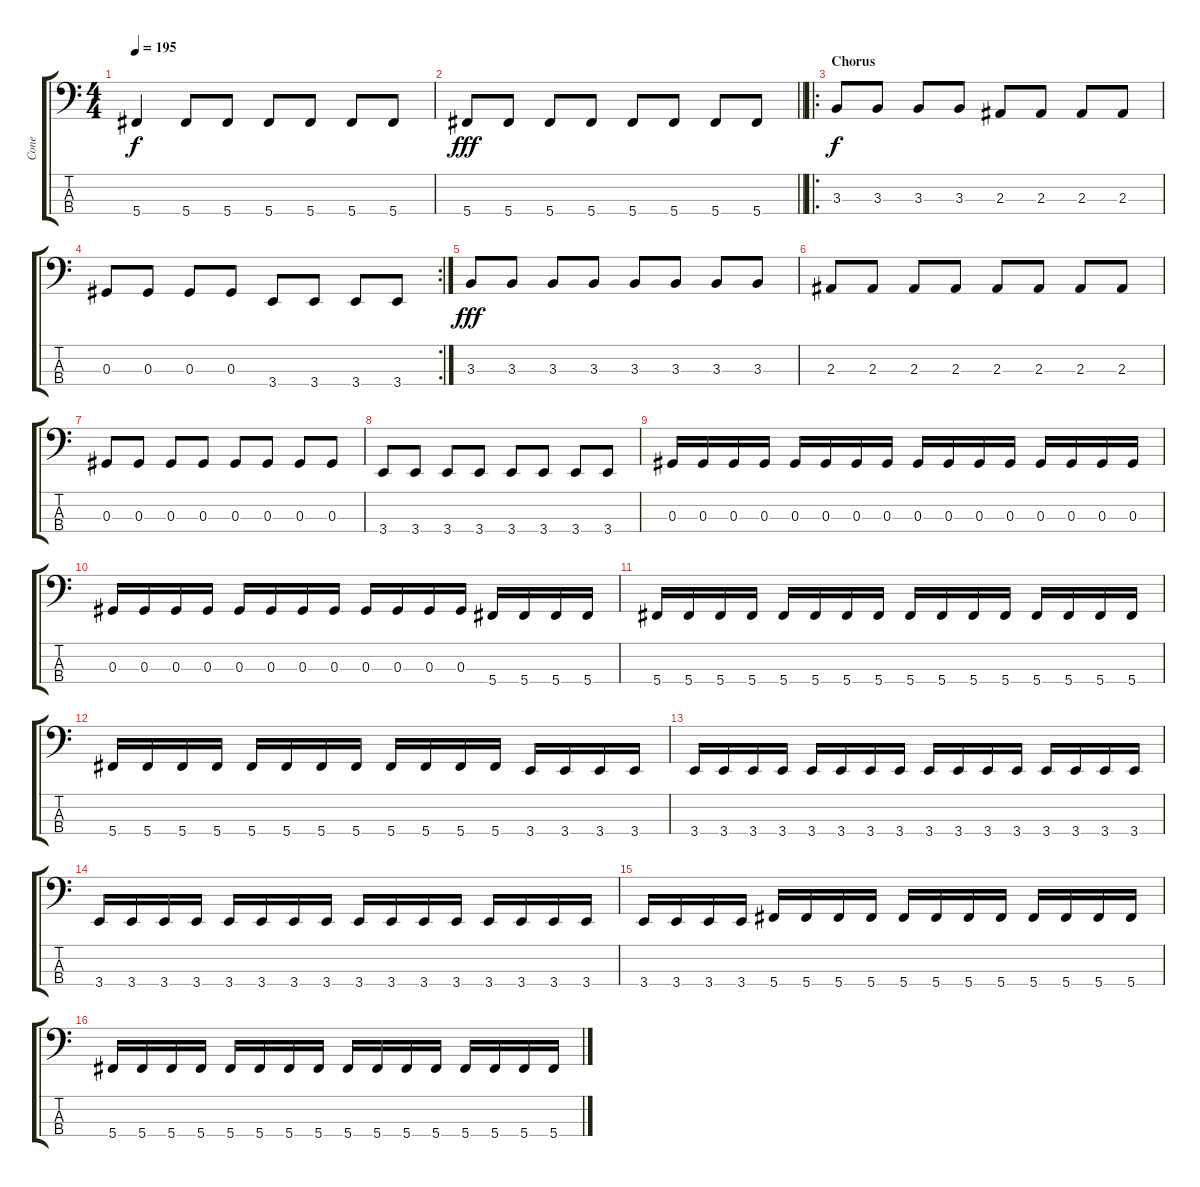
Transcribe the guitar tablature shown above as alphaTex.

\track ("Cone" "Cone") {instrument slapbass2}
\staff {score tabs}
\tuning (Gb2 Db2 Ab1 Db1) {hide}
\ts (4 4)
\tempo 195
\clef f4
\ks c
5.4.4{dy f} 5.4.8 5.4.8 5.4.8 5.4.8 5.4.8 5.4.8 |
\barLineRight lightlight
5.4.8{dy fff} 5.4.8 5.4.8 5.4.8 5.4.8 5.4.8 5.4.8 5.4.8 |
\ro
\section ("" "Chorus")
3.3.8{dy f} 3.3.8 3.3.8 3.3.8 2.3.8 2.3.8 2.3.8 2.3.8 |
\rc 2
0.3.8 0.3.8 0.3.8 0.3.8 3.4.8 3.4.8 3.4.8 3.4.8 |
3.3.8{dy fff} 3.3.8 3.3.8 3.3.8 3.3.8 3.3.8 3.3.8 3.3.8 |
2.3.8 2.3.8 2.3.8 2.3.8 2.3.8 2.3.8 2.3.8 2.3.8 |
0.3.8 0.3.8 0.3.8 0.3.8 0.3.8 0.3.8 0.3.8 0.3.8 |
3.4.8 3.4.8 3.4.8 3.4.8 3.4.8 3.4.8 3.4.8 3.4.8 |
0.3.16 0.3.16 0.3.16 0.3.16 0.3.16 0.3.16 0.3.16 0.3.16 0.3.16 0.3.16 0.3.16 0.3.16 0.3.16 0.3.16 0.3.16 0.3.16 |
0.3.16 0.3.16 0.3.16 0.3.16 0.3.16 0.3.16 0.3.16 0.3.16 0.3.16 0.3.16 0.3.16 0.3.16 5.4.16 5.4.16 5.4.16 5.4.16 |
5.4.16 5.4.16 5.4.16 5.4.16 5.4.16 5.4.16 5.4.16 5.4.16 5.4.16 5.4.16 5.4.16 5.4.16 5.4.16 5.4.16 5.4.16 5.4.16 |
5.4.16 5.4.16 5.4.16 5.4.16 5.4.16 5.4.16 5.4.16 5.4.16 5.4.16 5.4.16 5.4.16 5.4.16 3.4.16 3.4.16 3.4.16 3.4.16 |
3.4.16 3.4.16 3.4.16 3.4.16 3.4.16 3.4.16 3.4.16 3.4.16 3.4.16 3.4.16 3.4.16 3.4.16 3.4.16 3.4.16 3.4.16 3.4.16 |
3.4.16 3.4.16 3.4.16 3.4.16 3.4.16 3.4.16 3.4.16 3.4.16 3.4.16 3.4.16 3.4.16 3.4.16 3.4.16 3.4.16 3.4.16 3.4.16 |
3.4.16 3.4.16 3.4.16 3.4.16 5.4.16 5.4.16 5.4.16 5.4.16 5.4.16 5.4.16 5.4.16 5.4.16 5.4.16 5.4.16 5.4.16 5.4.16 |
5.4.16 5.4.16 5.4.16 5.4.16 5.4.16 5.4.16 5.4.16 5.4.16 5.4.16 5.4.16 5.4.16 5.4.16 5.4.16 5.4.16 5.4.16 5.4.16
